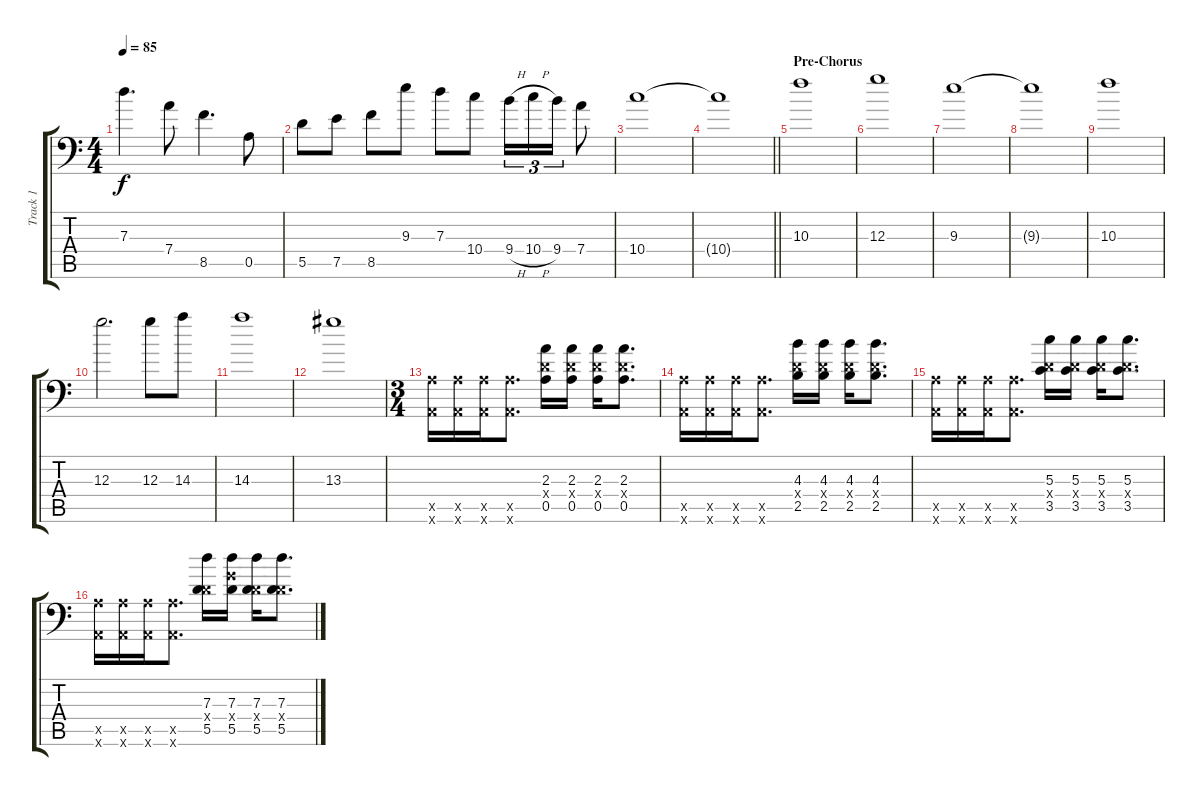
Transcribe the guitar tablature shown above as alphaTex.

\track ("Track 1" "Track 1") {instrument distortionguitar}
\staff {score tabs}
\tuning (E4 B3 G3 D3 A2 A1) {hide}
\ts (4 4)
\tempo 85
\clef f4
\ks c
7.3.4{d dy f} 7.4.8 8.5.4{d} 0.5.8 |
5.5.8 7.5.8 8.5.8 9.3.8 7.3.8 10.4.8 9.4{h}.16{tu (3 2)} 10.4{h}.16{tu (3 2)} 9.4.16{tu (3 2)} 7.4.8 |
10.4.1 |
\barLineRight lightlight
10.4{t}.1 |
\section ("" "Pre-Chorus")
10.3.1 |
12.3.1 |
9.3.1 |
9.3{t}.1 |
10.3.1 |
12.3.2{d} 12.3.8 14.3.8 |
14.3.1 |
13.3.1 |
\ts (3 4)
(0.5{x} 0.6{x}).16 (0.5{x} 0.6{x}).16 (0.5{x} 0.6{x}).16 (0.5{x} 0.6{x}).8{d} (2.3 0.4{x} 0.5).16 (2.3 0.4{x} 0.5).16 (2.3 0.4{x} 0.5).16 (2.3 0.4{x} 0.5).8{d} |
(0.5{x} 0.6{x}).16 (0.5{x} 0.6{x}).16 (0.5{x} 0.6{x}).16 (0.5{x} 0.6{x}).8{d} (4.3 0.4{x} 2.5).16 (4.3 0.4{x} 2.5).16 (4.3 0.4{x} 2.5).16 (4.3 0.4{x} 2.5).8{d} |
(0.5{x} 0.6{x}).16 (0.5{x} 0.6{x}).16 (0.5{x} 0.6{x}).16 (0.5{x} 0.6{x}).8{d} (5.3 0.4{x} 3.5).16 (5.3 0.4{x} 3.5).16 (5.3 0.4{x} 3.5).16 (5.3 0.4{x} 3.5).8{d} |
(0.5{x} 0.6{x}).16 (0.5{x} 0.6{x}).16 (0.5{x} 0.6{x}).16 (0.5{x} 0.6{x}).8{d} (7.3 0.4{x} 5.5).16 (7.3 5.4{x} 5.5).16 (7.3 0.4{x} 5.5).16 (7.3 0.4{x} 5.5).8{d}
